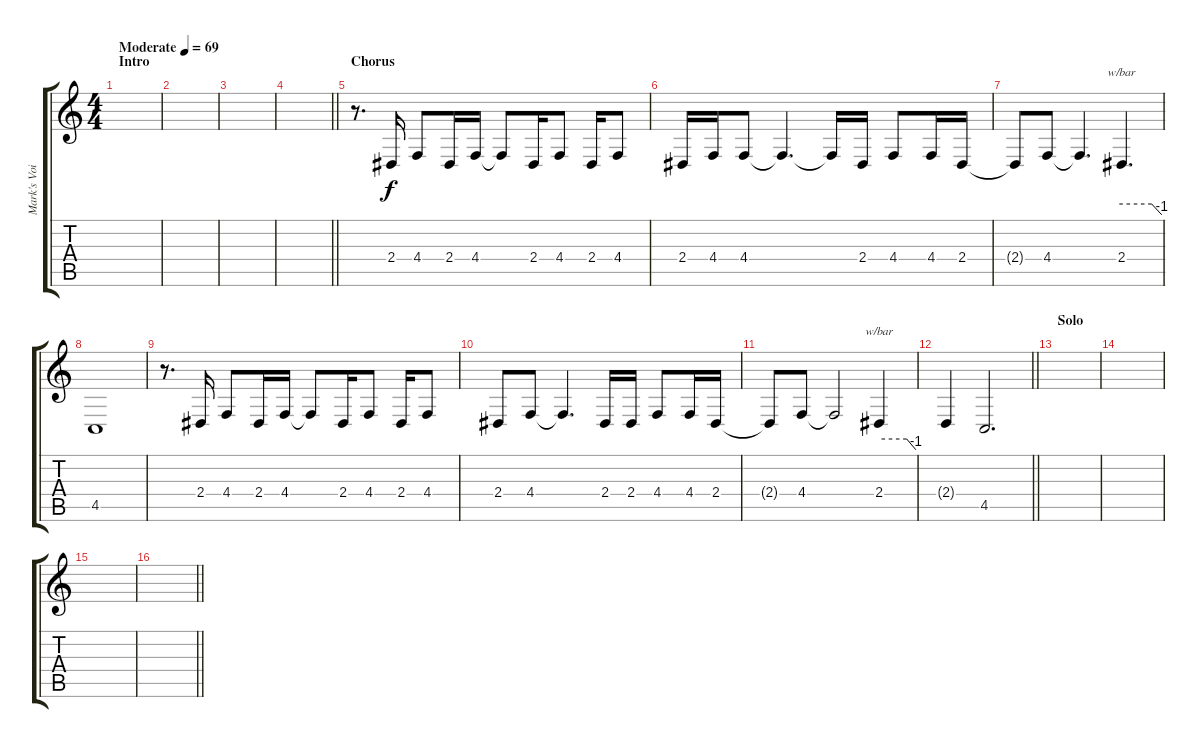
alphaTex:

\track ("Mark's Voice" "Mark's Voi") {instrument altosax}
\staff {score tabs}
\tuning (Eb4 Bb3 Gb3 Db3 Ab2 Db2) {hide}
\ts (4 4)
\section ("" "Intro")
\tempo (69 "Moderate")
\clef g2
\ks c
|
|
|
\barLineRight lightlight
|
\section ("" "Chorus")
r.8{d} 2.4.16 4.4.8 2.4.16 4.4.16 4.4{t}.8 2.4.16 4.4.8 2.4.16 4.4.8 |
2.4.16 4.4.16 4.4.8 4.4{t}.4{d} 4.4{t}.16 2.4.16 4.4.8 4.4.16 2.4.16 |
2.4{t}.8 4.4.8 4.4{t}.4{d} 2.4.4{d tbe (custom default 0 0 45 0 60 -4)} |
4.5.1 |
r.8{d} 2.4.16 4.4.8 2.4.16 4.4.16 4.4{t}.8 2.4.16 4.4.8 2.4.16 4.4.8 |
2.4.8 4.4.8 4.4{t}.4{d} 2.4.16 2.4.16 4.4.8 4.4.16 2.4.16 |
2.4{t}.8 4.4.8 4.4{t}.2 2.4.4{tbe (custom default 0 0 45 0 60 -4)} |
\barLineRight lightlight
2.4{t}.4 4.5.2{d} |
\section ("" "Solo")
|
|
|
\barLineRight lightlight
